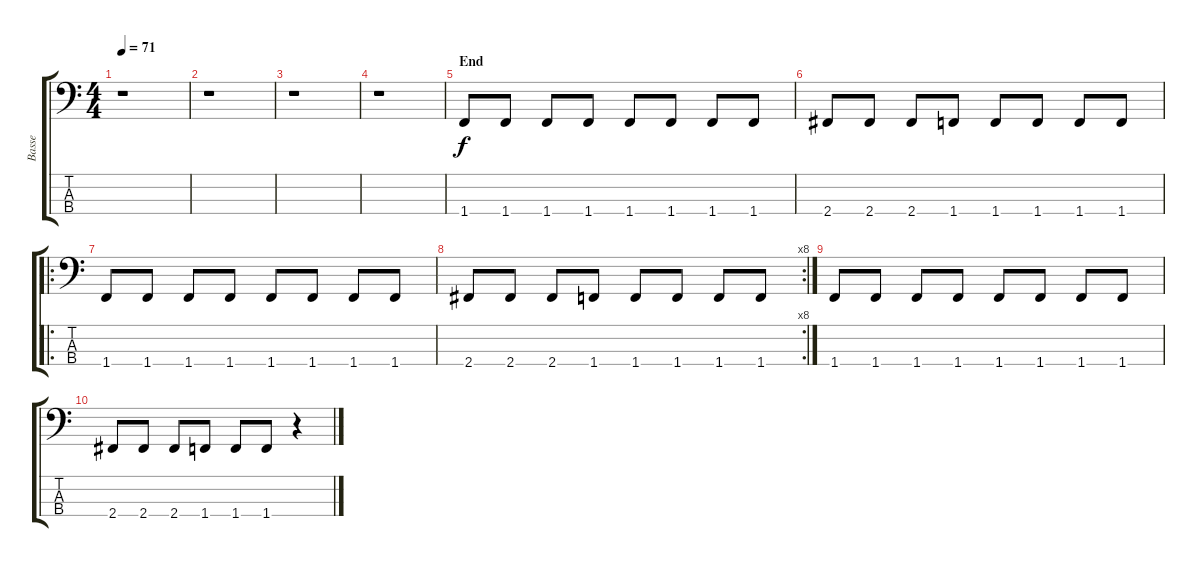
\track ("Basse" "Basse") {instrument electricbassfinger}
\staff {score tabs}
\tuning (G2 D2 A1 E1) {hide}
\ts (4 4)
\tempo 71
\clef f4
\ks c
r.1{dy f} |
r.1 |
r.1 |
r.1 |
\section ("" "End")
1.4.8 1.4.8 1.4.8 1.4.8 1.4.8 1.4.8 1.4.8 1.4.8 |
2.4.8 2.4.8 2.4.8 1.4.8 1.4.8 1.4.8 1.4.8 1.4.8 |
\ro
1.4.8 1.4.8 1.4.8 1.4.8 1.4.8 1.4.8 1.4.8 1.4.8 |
\rc 8
2.4.8 2.4.8 2.4.8 1.4.8 1.4.8 1.4.8 1.4.8 1.4.8 |
1.4.8 1.4.8 1.4.8 1.4.8 1.4.8 1.4.8 1.4.8 1.4.8 |
2.4.8 2.4.8 2.4.8 1.4.8 1.4.8 1.4.8 r.4
